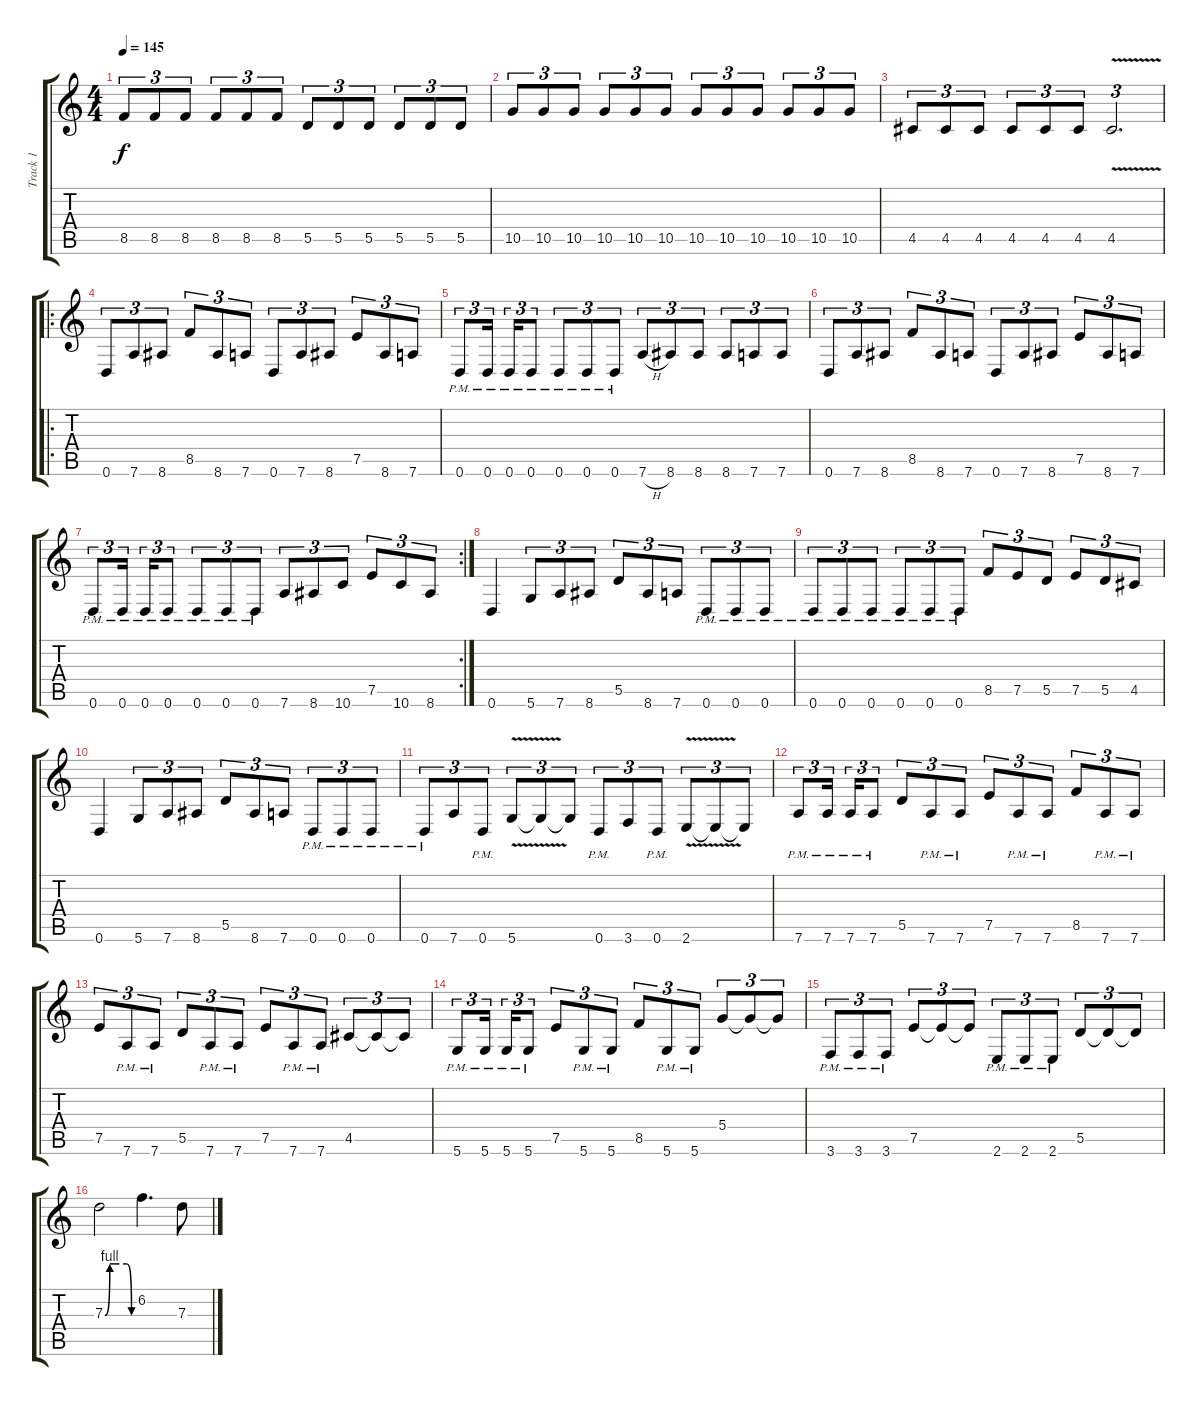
\track ("Track 1" "Track 1") {instrument overdrivenguitar}
\staff {score tabs}
\tuning (E4 B3 G3 D3 A2 D2) {hide}
\ts (4 4)
\tempo 145
\clef g2
\ks c
8.5.8{tu (3 2) dy f} 8.5.8{tu (3 2)} 8.5.8{tu (3 2)} 8.5.8{tu (3 2)} 8.5.8{tu (3 2)} 8.5.8{tu (3 2)} 5.5.8{tu (3 2)} 5.5.8{tu (3 2)} 5.5.8{tu (3 2)} 5.5.8{tu (3 2)} 5.5.8{tu (3 2)} 5.5.8{tu (3 2)} |
10.5.8{tu (3 2)} 10.5.8{tu (3 2)} 10.5.8{tu (3 2)} 10.5.8{tu (3 2)} 10.5.8{tu (3 2)} 10.5.8{tu (3 2)} 10.5.8{tu (3 2)} 10.5.8{tu (3 2)} 10.5.8{tu (3 2)} 10.5.8{tu (3 2)} 10.5.8{tu (3 2)} 10.5.8{tu (3 2)} |
4.5.8{tu (3 2)} 4.5.8{tu (3 2)} 4.5.8{tu (3 2)} 4.5.8{tu (3 2)} 4.5.8{tu (3 2)} 4.5.8{tu (3 2)} 4.5{v}.2{d tu (3 2)} |
\ro
0.6.8{tu (3 2)} 7.6.8{tu (3 2)} 8.6.8{tu (3 2)} 8.5.8{tu (3 2)} 8.6.8{tu (3 2)} 7.6.8{tu (3 2)} 0.6.8{tu (3 2)} 7.6.8{tu (3 2)} 8.6.8{tu (3 2)} 7.5.8{tu (3 2)} 8.6.8{tu (3 2)} 7.6.8{tu (3 2)} |
0.6{pm}.8{tu (3 2)} 0.6{pm}.16{tu (3 2) beam splitsecondary} 0.6{pm}.16{tu (3 2)} 0.6{pm}.8{tu (3 2)} 0.6{pm}.8{tu (3 2)} 0.6{pm}.8{tu (3 2)} 0.6{pm}.8{tu (3 2)} 7.6{h}.8{tu (3 2)} 8.6.8{tu (3 2)} 8.6.8{tu (3 2)} 8.6.8{tu (3 2)} 7.6.8{tu (3 2)} 7.6.8{tu (3 2)} |
0.6.8{tu (3 2)} 7.6.8{tu (3 2)} 8.6.8{tu (3 2)} 8.5.8{tu (3 2)} 8.6.8{tu (3 2)} 7.6.8{tu (3 2)} 0.6.8{tu (3 2)} 7.6.8{tu (3 2)} 8.6.8{tu (3 2)} 7.5.8{tu (3 2)} 8.6.8{tu (3 2)} 7.6.8{tu (3 2)} |
\rc 2
0.6{pm}.8{tu (3 2)} 0.6{pm}.16{tu (3 2) beam splitsecondary} 0.6{pm}.16{tu (3 2)} 0.6{pm}.8{tu (3 2)} 0.6{pm}.8{tu (3 2)} 0.6{pm}.8{tu (3 2)} 0.6{pm}.8{tu (3 2)} 7.6.8{tu (3 2)} 8.6.8{tu (3 2)} 10.6.8{tu (3 2)} 7.5.8{tu (3 2)} 10.6.8{tu (3 2)} 8.6.8{tu (3 2)} |
0.6.4 5.6.8{tu (3 2)} 7.6.8{tu (3 2)} 8.6.8{tu (3 2)} 5.5.8{tu (3 2)} 8.6.8{tu (3 2)} 7.6.8{tu (3 2)} 0.6{pm}.8{tu (3 2)} 0.6{pm}.8{tu (3 2)} 0.6{pm}.8{tu (3 2)} |
0.6{pm}.8{tu (3 2)} 0.6{pm}.8{tu (3 2)} 0.6{pm}.8{tu (3 2)} 0.6{pm}.8{tu (3 2)} 0.6{pm}.8{tu (3 2)} 0.6{pm}.8{tu (3 2)} 8.5.8{tu (3 2)} 7.5.8{tu (3 2)} 5.5.8{tu (3 2)} 7.5.8{tu (3 2)} 5.5.8{tu (3 2)} 4.5.8{tu (3 2)} |
0.6.4 5.6.8{tu (3 2)} 7.6.8{tu (3 2)} 8.6.8{tu (3 2)} 5.5.8{tu (3 2)} 8.6.8{tu (3 2)} 7.6.8{tu (3 2)} 0.6{pm}.8{tu (3 2)} 0.6{pm}.8{tu (3 2)} 0.6{pm}.8{tu (3 2)} |
0.6{pm}.8{tu (3 2)} 7.6.8{tu (3 2)} 0.6{pm}.8{tu (3 2)} 5.6{v}.8{tu (3 2)} 5.6{t}.8{tu (3 2)} 5.6{t}.8{tu (3 2)} 0.6{pm}.8{tu (3 2)} 3.6.8{tu (3 2)} 0.6{pm}.8{tu (3 2)} 2.6{v}.8{tu (3 2)} 2.6{t}.8{tu (3 2)} 2.6{t}.8{tu (3 2)} |
7.6{pm}.8{tu (3 2)} 7.6{pm}.16{tu (3 2) beam splitsecondary} 7.6{pm}.16{tu (3 2)} 7.6{pm}.8{tu (3 2)} 5.5.8{tu (3 2)} 7.6{pm}.8{tu (3 2)} 7.6{pm}.8{tu (3 2)} 7.5.8{tu (3 2)} 7.6{pm}.8{tu (3 2)} 7.6{pm}.8{tu (3 2)} 8.5.8{tu (3 2)} 7.6{pm}.8{tu (3 2)} 7.6{pm}.8{tu (3 2)} |
7.5.8{tu (3 2)} 7.6{pm}.8{tu (3 2)} 7.6{pm}.8{tu (3 2)} 5.5.8{tu (3 2)} 7.6{pm}.8{tu (3 2)} 7.6{pm}.8{tu (3 2)} 7.5.8{tu (3 2)} 7.6{pm}.8{tu (3 2)} 7.6{pm}.8{tu (3 2)} 4.5.8{tu (3 2)} 4.5{t}.8{tu (3 2)} 4.5{t}.8{tu (3 2)} |
5.6{pm}.8{tu (3 2)} 5.6{pm}.16{tu (3 2) beam splitsecondary} 5.6{pm}.16{tu (3 2)} 5.6{pm}.8{tu (3 2)} 7.5.8{tu (3 2)} 5.6{pm}.8{tu (3 2)} 5.6{pm}.8{tu (3 2)} 8.5.8{tu (3 2)} 5.6{pm}.8{tu (3 2)} 5.6{pm}.8{tu (3 2)} 5.4.8{tu (3 2)} 5.4{t}.8{tu (3 2)} 5.4{t}.8{tu (3 2)} |
3.6{pm}.8{tu (3 2)} 3.6{pm}.8{tu (3 2)} 3.6{pm}.8{tu (3 2)} 7.5.8{tu (3 2)} 7.5{t}.8{tu (3 2)} 7.5{t}.8{tu (3 2)} 2.6{pm}.8{tu (3 2)} 2.6{pm}.8{tu (3 2)} 2.6{pm}.8{tu (3 2)} 5.5.8{tu (3 2)} 5.5{t}.8{tu (3 2)} 5.5{t}.8{tu (3 2)} |
7.3{be (custom 0 0 10 4 20 4 30 4 45 4 55 0 60 0)}.2 6.2.4{d} 7.3.8
